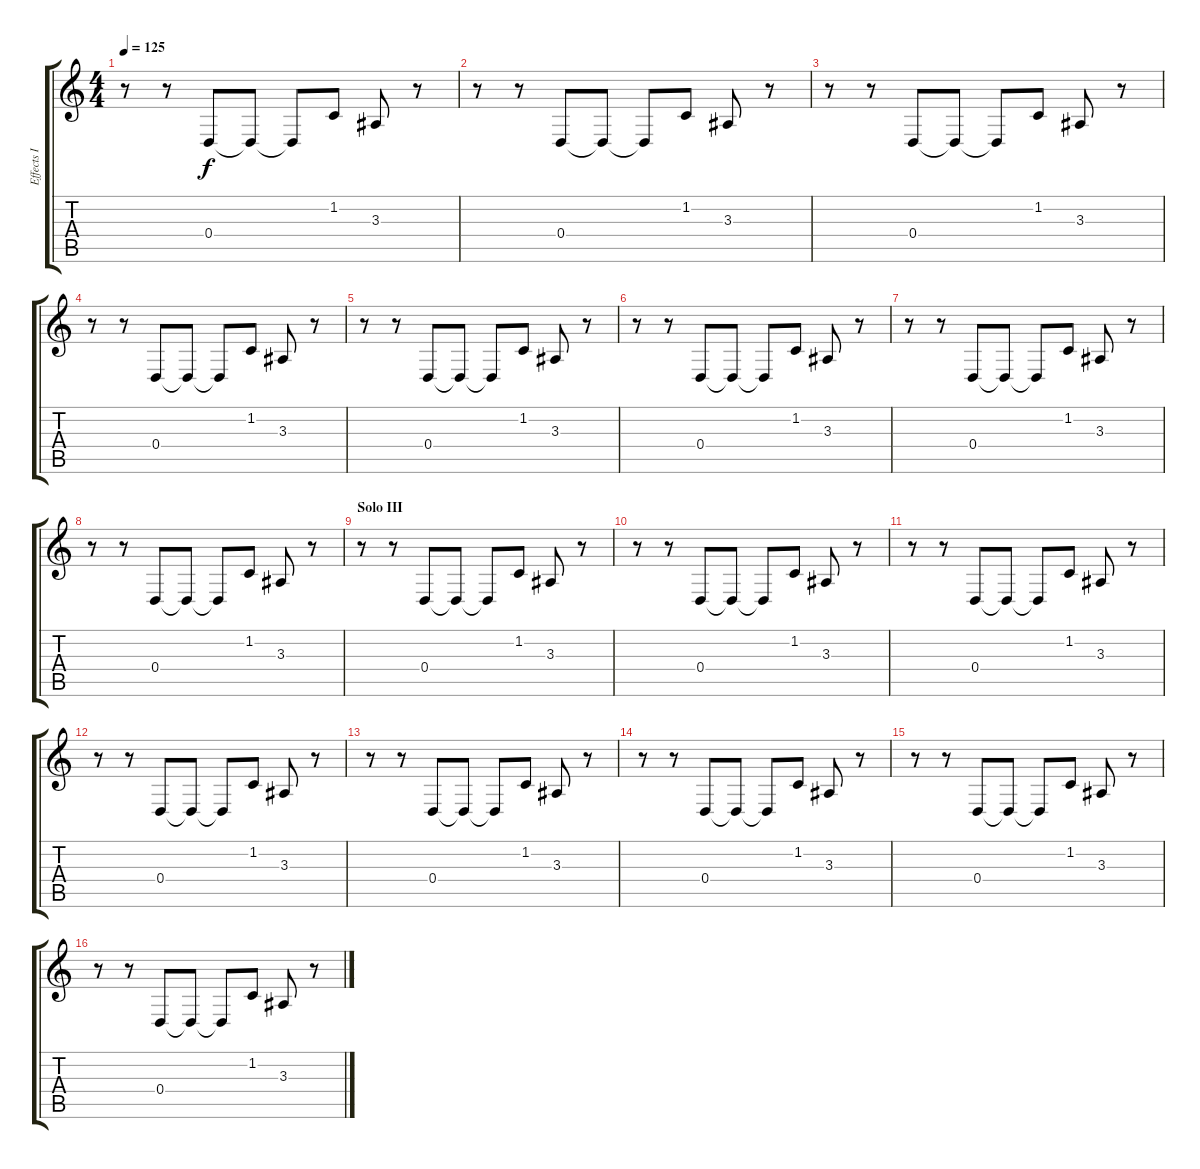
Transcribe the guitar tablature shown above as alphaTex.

\track ("Effects I" "Effects I") {instrument pad6metallic}
\staff {score tabs}
\tuning (E4 B3 G3 D3 A2 E2) {hide}
\ts (4 4)
\tempo 125
\clef g2
\ks c
r.8{dy f} r.8 0.4.8 0.4{t}.8 0.4{t}.8 1.2.8 3.3.8 r.8 |
r.8 r.8 0.4.8 0.4{t}.8 0.4{t}.8 1.2.8 3.3.8 r.8 |
r.8 r.8 0.4.8 0.4{t}.8 0.4{t}.8 1.2.8 3.3.8 r.8 |
r.8 r.8 0.4.8 0.4{t}.8 0.4{t}.8 1.2.8 3.3.8 r.8 |
r.8 r.8 0.4.8 0.4{t}.8 0.4{t}.8 1.2.8 3.3.8 r.8 |
r.8 r.8 0.4.8 0.4{t}.8 0.4{t}.8 1.2.8 3.3.8 r.8 |
r.8 r.8 0.4.8 0.4{t}.8 0.4{t}.8 1.2.8 3.3.8 r.8 |
r.8 r.8 0.4.8 0.4{t}.8 0.4{t}.8 1.2.8 3.3.8 r.8 |
\section ("" "Solo III")
r.8 r.8 0.4.8 0.4{t}.8 0.4{t}.8 1.2.8 3.3.8 r.8 |
r.8 r.8 0.4.8 0.4{t}.8 0.4{t}.8 1.2.8 3.3.8 r.8 |
r.8 r.8 0.4.8 0.4{t}.8 0.4{t}.8 1.2.8 3.3.8 r.8 |
r.8 r.8 0.4.8 0.4{t}.8 0.4{t}.8 1.2.8 3.3.8 r.8 |
r.8 r.8 0.4.8 0.4{t}.8 0.4{t}.8 1.2.8 3.3.8 r.8 |
r.8 r.8 0.4.8 0.4{t}.8 0.4{t}.8 1.2.8 3.3.8 r.8 |
r.8 r.8 0.4.8 0.4{t}.8 0.4{t}.8 1.2.8 3.3.8 r.8 |
r.8 r.8 0.4.8 0.4{t}.8 0.4{t}.8 1.2.8 3.3.8 r.8
